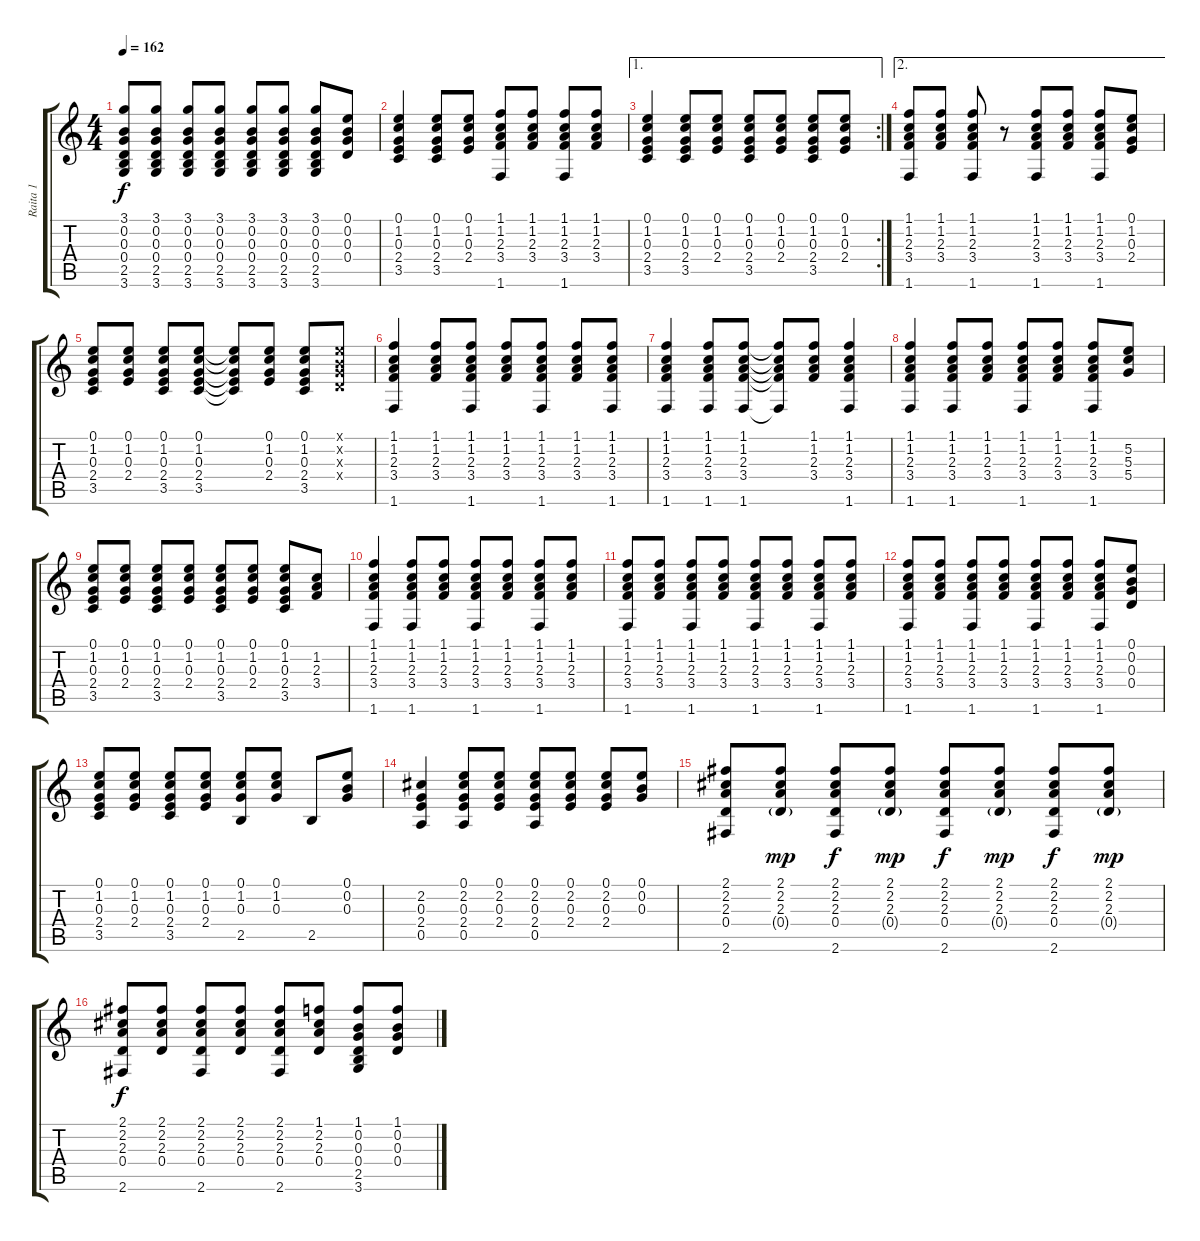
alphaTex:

\track ("Raita 1" "Raita 1") {instrument acousticguitarsteel}
\staff {score tabs}
\tuning (E4 B3 G3 D3 A2 E2) {hide}
\ts (4 4)
\tempo 162
\clef g2
\ks c
(3.1 0.2 0.3 0.4 2.5 3.6).8{dy f} (3.1 0.2 0.3 0.4 2.5 3.6).8 (3.1 0.2 0.3 0.4 2.5 3.6).8 (3.1 0.2 0.3 0.4 2.5 3.6).8 (3.1 0.2 0.3 0.4 2.5 3.6).8 (3.1 0.2 0.3 0.4 2.5 3.6).8 (3.1 0.2 0.3 0.4 2.5 3.6).8 (0.1 0.2 0.3 0.4).8 |
(0.1 1.2 0.3 2.4 3.5).4 (0.1 1.2 0.3 2.4 3.5).8 (0.1 1.2 0.3 2.4).8 (1.1 1.2 2.3 3.4 1.6).8 (1.1 1.2 2.3 3.4).8 (1.1 1.2 2.3 3.4 1.6).8 (1.1 1.2 2.3 3.4).8 |
\ae 1
\rc 2
(0.1 1.2 0.3 2.4 3.5).4 (0.1 1.2 0.3 2.4 3.5).8 (0.1 1.2 0.3 2.4).8 (0.1 1.2 0.3 2.4 3.5).8 (0.1 1.2 0.3 2.4).8 (0.1 1.2 0.3 2.4 3.5).8 (0.1 1.2 0.3 2.4).8 |
\ae 2
(1.1 1.2 2.3 3.4 1.6).8 (1.1 1.2 2.3 3.4).8 (1.1 1.2 2.3 3.4 1.6).8 r.8 (1.1 1.2 2.3 3.4 1.6).8 (1.1 1.2 2.3 3.4).8 (1.1 1.2 2.3 3.4 1.6).8 (0.1 1.2 0.3 2.4).8 |
(0.1 1.2 0.3 2.4 3.5).8 (0.1 1.2 0.3 2.4).8 (0.1 1.2 0.3 2.4 3.5).8 (0.1 1.2 0.3 2.4 3.5).8 (0.1{t} 1.2{t} 0.3{t} 2.4{t} 3.5{t}).8 (0.1 1.2 0.3 2.4).8 (0.1 1.2 0.3 2.4 3.5).8 (0.1{x} 0.2{x} 0.3{x} 0.4{x}).8 |
(1.1 1.2 2.3 3.4 1.6).4 (1.1 1.2 2.3 3.4).8 (1.1 1.2 2.3 3.4 1.6).8 (1.1 1.2 2.3 3.4).8 (1.1 1.2 2.3 3.4 1.6).8 (1.1 1.2 2.3 3.4).8 (1.1 1.2 2.3 3.4 1.6).8 |
(1.1 1.2 2.3 3.4 1.6).4 (1.1 1.2 2.3 3.4 1.6).8 (1.1 1.2 2.3 3.4 1.6).8 (1.1{t} 1.2{t} 2.3{t} 3.4{t} 1.6{t}).8 (1.1 1.2 2.3 3.4).8 (1.1 1.2 2.3 3.4 1.6).4 |
(1.1 1.2 2.3 3.4 1.6).4 (1.1 1.2 2.3 3.4 1.6).8 (1.1 1.2 2.3 3.4).8 (1.1 1.2 2.3 3.4 1.6).8 (1.1 1.2 2.3 3.4).8 (1.1 1.2 2.3 3.4 1.6).8 (5.2 5.3 5.4).8 |
(0.1 1.2 0.3 2.4 3.5).8 (0.1 1.2 0.3 2.4).8 (0.1 1.2 0.3 2.4 3.5).8 (0.1 1.2 0.3 2.4).8 (0.1 1.2 0.3 2.4 3.5).8 (0.1 1.2 0.3 2.4).8 (0.1 1.2 0.3 2.4 3.5).8 (1.2 2.3 3.4).8 |
(1.1 1.2 2.3 3.4 1.6).4 (1.1 1.2 2.3 3.4 1.6).8 (1.1 1.2 2.3 3.4).8 (1.1 1.2 2.3 3.4 1.6).8 (1.1 1.2 2.3 3.4).8 (1.1 1.2 2.3 3.4 1.6).8 (1.1 1.2 2.3 3.4).8 |
(1.1 1.2 2.3 3.4 1.6).8 (1.1 1.2 2.3 3.4).8 (1.1 1.2 2.3 3.4 1.6).8 (1.1 1.2 2.3 3.4).8 (1.1 1.2 2.3 3.4 1.6).8 (1.1 1.2 2.3 3.4).8 (1.1 1.2 2.3 3.4 1.6).8 (1.1 1.2 2.3 3.4).8 |
(1.1 1.2 2.3 3.4 1.6).8 (1.1 1.2 2.3 3.4).8 (1.1 1.2 2.3 3.4 1.6).8 (1.1 1.2 2.3 3.4).8 (1.1 1.2 2.3 3.4 1.6).8 (1.1 1.2 2.3 3.4).8 (1.1 1.2 2.3 3.4 1.6).8 (0.1 0.2 0.3 0.4).8 |
(0.1 1.2 0.3 2.4 3.5).8 (0.1 1.2 0.3 2.4).8 (0.1 1.2 0.3 2.4 3.5).8 (0.1 1.2 0.3 2.4).8 (0.1 1.2 0.3 2.5).8 (0.1 1.2 0.3).8 2.5.8 (0.1 0.2 0.3).8 |
(2.2 0.3 2.4 0.5).4 (0.1 2.2 0.3 2.4 0.5).8 (0.1 2.2 0.3 2.4).8 (0.1 2.2 0.3 2.4 0.5).8 (0.1 2.2 0.3 2.4).8 (0.1 2.2 0.3 2.4).8 (0.1 0.2 0.3).8 |
(2.1 2.2 2.3 0.4 2.6).8 (2.1 2.2 2.3 0.4{g}).8{dy mp} (2.1 2.2 2.3 0.4 2.6).8{dy f} (2.1 2.2 2.3 0.4{g}).8{dy mp} (2.1 2.2 2.3 0.4 2.6).8{dy f} (2.1 2.2 2.3 0.4{g}).8{dy mp} (2.1 2.2 2.3 0.4 2.6).8{dy f} (2.1 2.2 2.3 0.4{g}).8{dy mp} |
(2.1 2.2 2.3 0.4 2.6).8{dy f} (2.1 2.2 2.3 0.4).8 (2.1 2.2 2.3 0.4 2.6).8 (2.1 2.2 2.3 0.4).8 (2.1 2.2 2.3 0.4 2.6).8 (1.1 2.2 2.3 0.4).8 (1.1 0.2 0.3 0.4 2.5 3.6).8 (1.1 0.2 0.3 0.4).8
